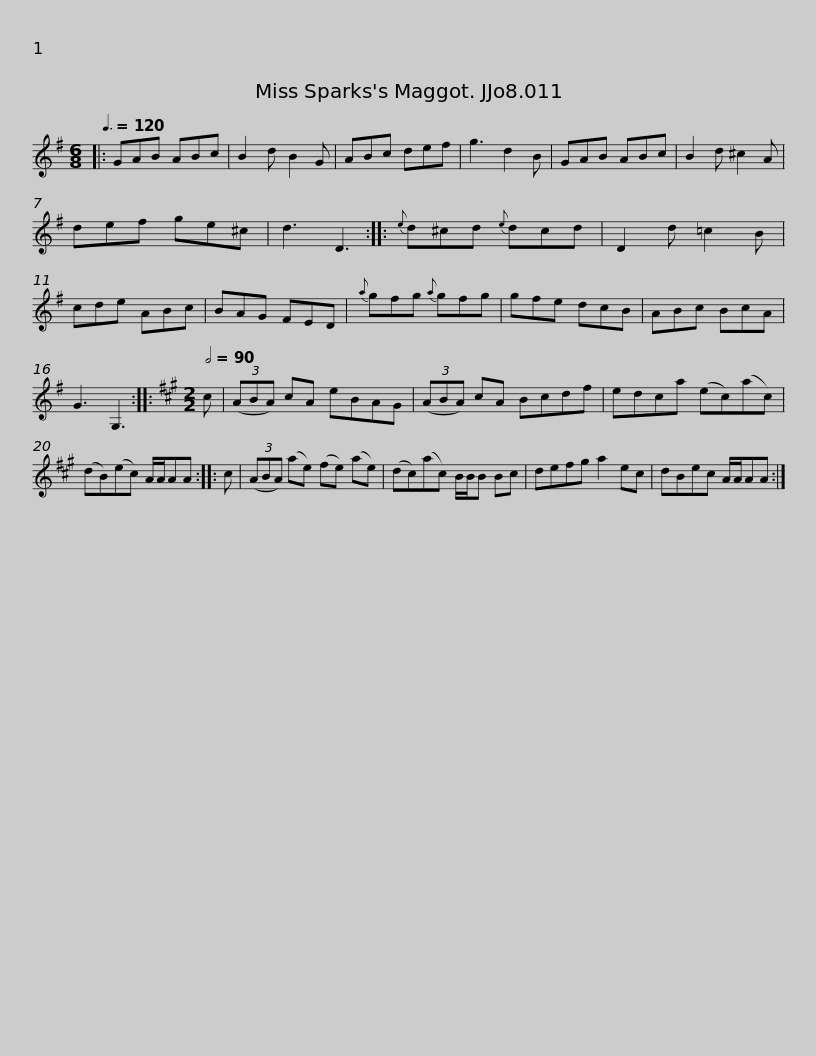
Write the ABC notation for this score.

X:1
L:1/8
Q:3/8=120
M:6/8
I:linebreak $
K:G
V:1 treble
V:1
|: GAB ABc | B2 d B2 G | ABc def | g3 d2 B | GAB ABc | %5
 B2 d ^c2 A | def ge^c | d3 D3 ::${e} d^cd{e} dcd | D2 d =c2 B | %10
 cde ABc | BAG FED |{a} gfg{a} gfg | gfe dcB | ABc BcA |$ %15
 G3 G,3 ::[K:A][M:2/2][Q:1/2=90] c | (3(ABA) cA eBAG | (3(ABA) cA Bcdf | edca (ec)(ac) | %20
 (dB)(ec) A/A/AA :: c |$ (3(ABA) (ae) (fe) (ae) | (dc)(ac) B/B/B Bc | defg a2 ec | %25
 dBec A/A/AA :| %26
